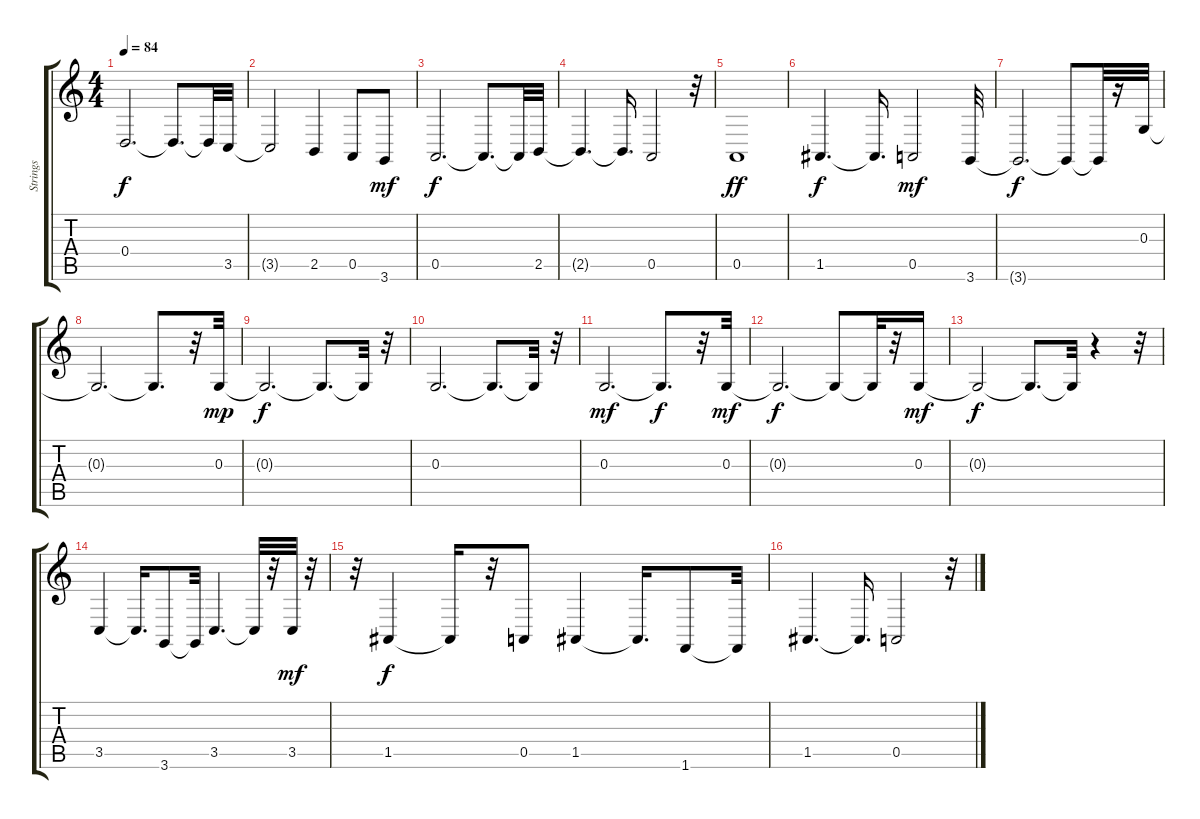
\track ("Strings" "Strings") {instrument stringensemble2}
\staff {score tabs}
\tuning (E4 B3 G3 D3 A2 E2) {hide}
\ts (4 4)
\tempo 84
\clef g2
\ks c
0.4{t}.2{d dy f} 0.4{t}.8{d} 0.4{t}.32 3.5.32 |
3.5{t}.2 2.5.4 0.5.8 3.6.8{dy mf} |
0.5.2{d dy f} 0.5{t}.8{d} 0.5{t}.32 2.5.32 |
2.5{t}.4{d} 2.5{t}.16{d} 0.5.2 r.32 |
0.5.1{dy ff} |
1.5.4{d dy f} 1.5{t}.16{d} 0.5.2{dy mf} 3.6.32 |
3.6{t}.2{d dy f} 3.6{t}.8 3.6{t}.32 r.16 0.3.32 |
0.3{t}.2{d} 0.3{t}.8{d} r.32 0.3.32{dy mp} |
0.3{t}.2{d dy f} 0.3{t}.8{d} 0.3{t}.32 r.32 |
0.3.2{d} 0.3{t}.8{d} 0.3{t}.32 r.32 |
0.3.2{d dy mf} 0.3{t}.8{d dy f} r.32 0.3.32{dy mf} |
0.3{t}.2{d dy f} 0.3{t}.8 0.3{t}.32 r.32 0.3.16{dy mf} |
0.3{t}.2{dy f} 0.3{t}.8{d} 0.3{t}.32 r.4 r.32 |
3.5.4 3.5{t}.16{d} 3.6.8 3.6{t}.32 3.5.4{d} 3.5{t}.32 r.32 3.5.32{dy mf} r.32 |
r.32 1.5.4{dy f} 1.5{t}.16 r.32 0.5.8 1.5.4 1.5{t}.16{d} 1.6.8 1.6{t}.32 |
1.5.4{d} 1.5{t}.16{d} 0.5.2 r.32
